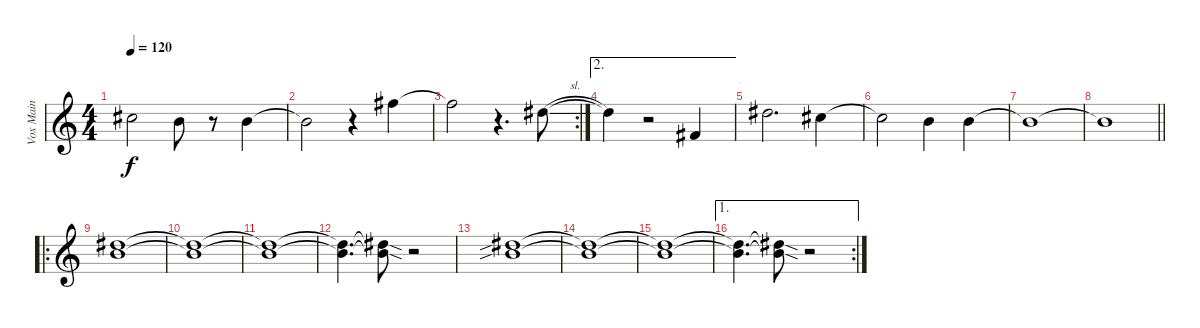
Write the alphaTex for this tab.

\track ("Vox Main" "Vox Main") {instrument electricbasspick}
\staff {score}
\tuning (Db4 Ab3 E3 B2 Gb2 B1) {hide}
\ts (4 4)
\tempo 120
\clef g2
\ks c
5.2{t}.2{dy f} 3.2.8 r.8 3.2.4 |
3.2{t}.2 r.4 5.1.4 |
\rc 2
5.1{t}.2 r.4{d} 7.2{sl}.8 |
\ae 2
7.2{t}.4 r.2 2.3.4 |
7.2.2{d} 5.2.4 |
5.2{t}.2 3.2.4 3.2.4 |
3.2{t}.1 |
\barLineRight lightlight
3.2{t}.1 |
\ro
(2.1 3.2).1 |
(2.1{t} 3.2{t}).1 |
(2.1{t} 3.2{t}).1 |
(2.1{t} 3.2{t}).4{d} (2.1{sod t} 3.2{sod t}).8 r.2 |
(2.1{sib} 3.2{sib}).1 |
(2.1{t} 3.2{t}).1 |
(2.1{t} 3.2{t}).1 |
\ae 1
\rc 2
(2.1{t} 3.2{t}).4{d} (2.1{sod t} 3.2{sod t}).8 r.2
